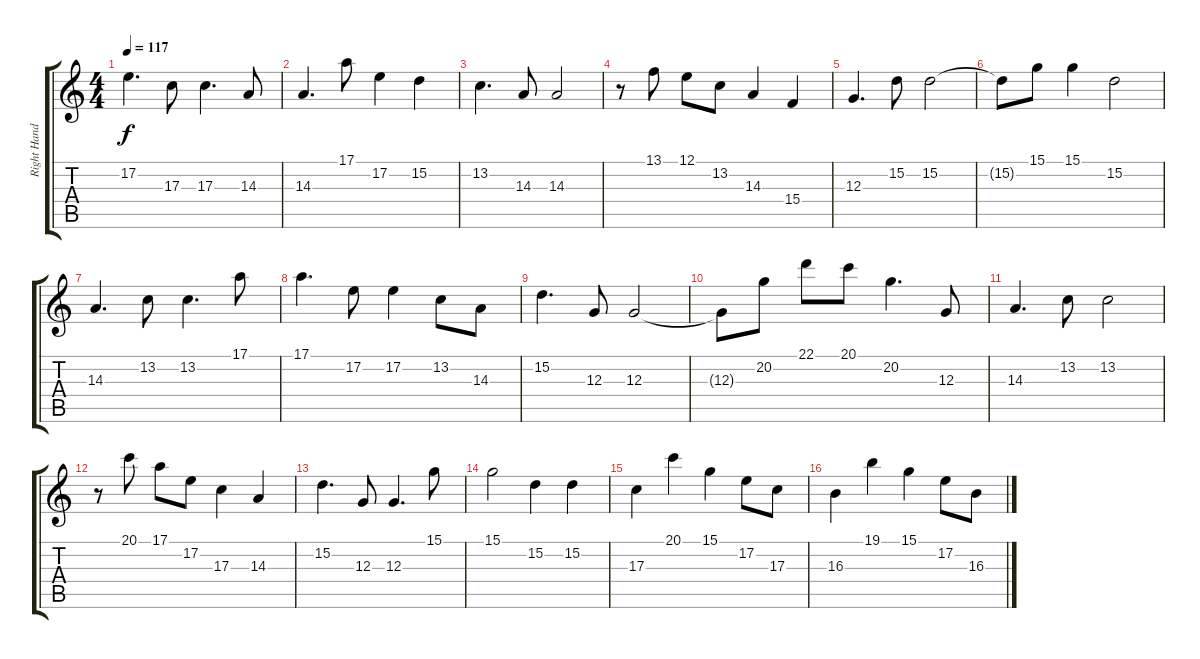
\track ("Right Hand" "Right Hand") {instrument brightacousticpiano}
\staff {score tabs}
\tuning (E4 B3 G3 D3 A2 E2) {hide}
\ts (4 4)
\tempo 117
\clef g2
\ks c
17.2.4{d dy f} 17.3.8 17.3.4{d} 14.3.8 |
14.3.4{d} 17.1.8 17.2.4 15.2.4 |
13.2.4{d} 14.3.8 14.3.2 |
r.8 13.1.8 12.1.8 13.2.8 14.3.4 15.4.4 |
12.3.4{d} 15.2.8 15.2.2 |
15.2{t}.8 15.1.8 15.1.4 15.2.2 |
14.3.4{d} 13.2.8 13.2.4{d} 17.1.8 |
17.1.4{d} 17.2.8 17.2.4 13.2.8 14.3.8 |
15.2.4{d} 12.3.8 12.3.2 |
12.3{t}.8 20.2.8 22.1.8 20.1.8 20.2.4{d} 12.3.8 |
14.3.4{d} 13.2.8 13.2.2 |
r.8 20.1.8 17.1.8 17.2.8 17.3.4 14.3.4 |
15.2.4{d} 12.3.8 12.3.4{d} 15.1.8 |
15.1.2 15.2.4 15.2.4 |
17.3.4 20.1.4 15.1.4 17.2.8 17.3.8 |
16.3.4 19.1.4 15.1.4 17.2.8 16.3.8
